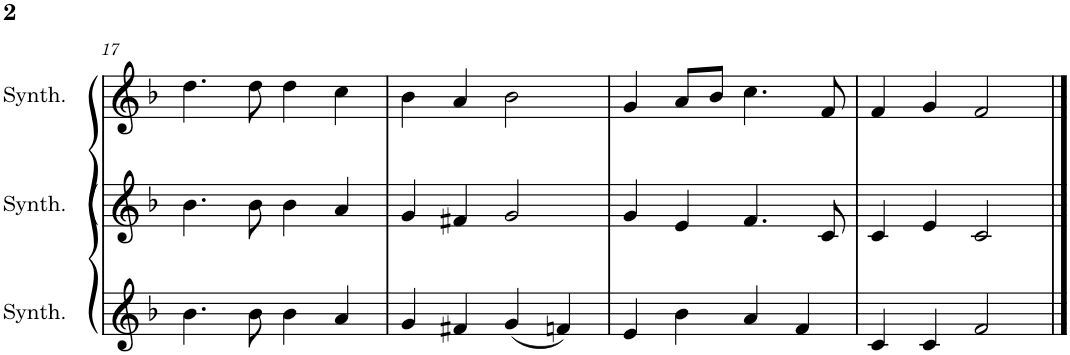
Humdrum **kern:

**kern	**kern	**kern
*part3	*part2	*part1
*staff3	*staff2	*staff1
*I"Square Synthesizer	*I"Square Synthesizer	*I"Square Synthesizer
*I'Synth.	*I'Synth.	*I'Synth.
!!LO:PB:g=z
*clefG2	*clefG2	*clefG2
*k[b-]	*k[b-]	*k[b-]
*M4/4	*M4/4	*M4/4
=17	=17	=17
4.b-\	4.b-\	4.dd\
8b-\	8b-\	8dd\
4b-\	4b-\	4dd\
4a/	4a/	4cc\
=18	=18	=18
4g/	4g/	4b-\
4f#X/	4f#X/	4a/
(4g/	2g/	2b-\
4fn/)	.	.
=19	=19	=19
4e/	4g/	4g/
4b-\	4e/	8a/L
.	.	8b-/J
4a/	4.f/	4.cc\
4f/	.	.
.	8c/	8f/
=20	=20	=20
4c/	4c/	4f/
4c/	4e/	4g/
2f/	2c/	2f/
==	==	==
*-	*-	*-
